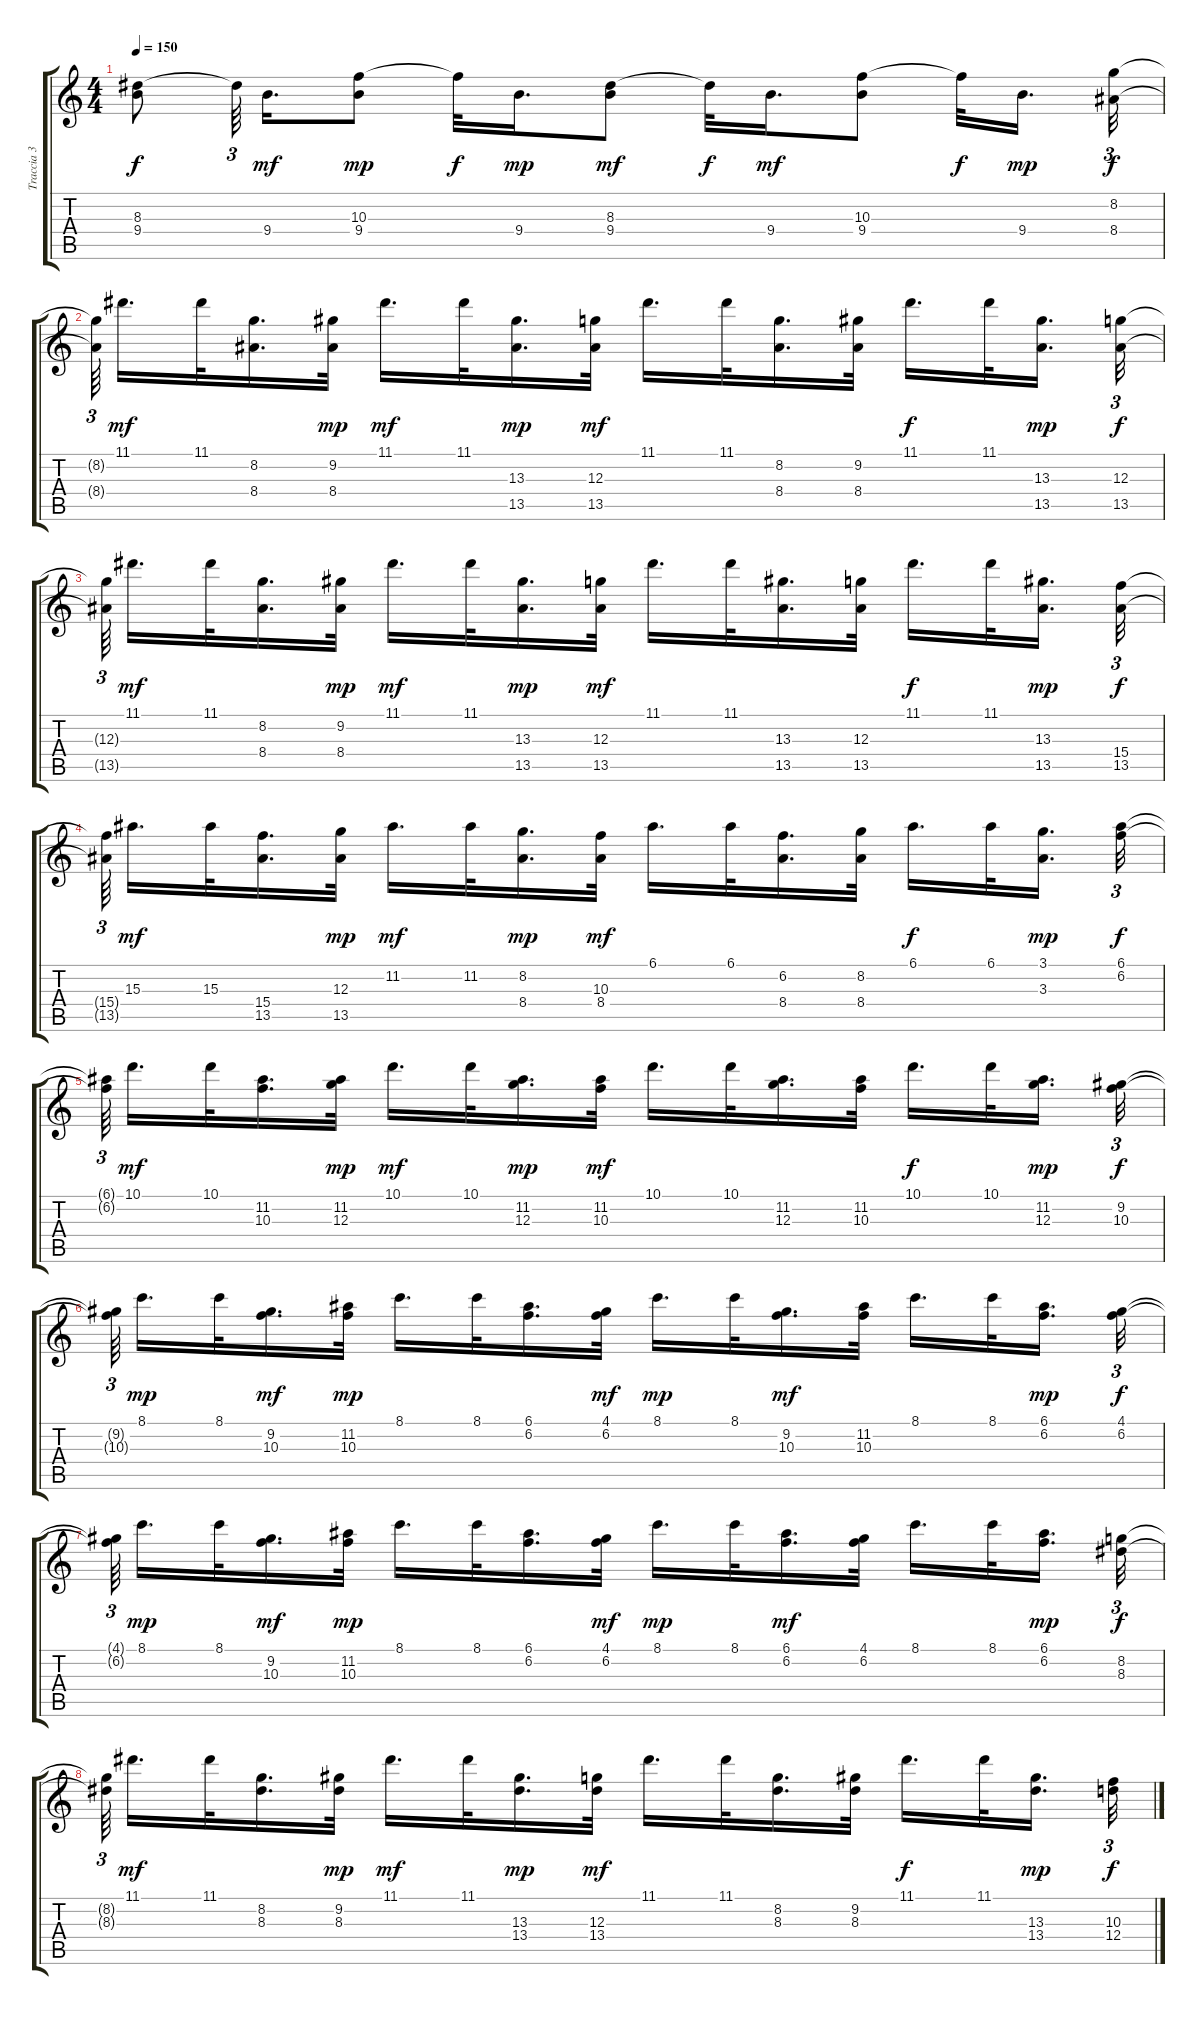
\track ("Traccia 3" "Traccia 3") {instrument overdrivenguitar}
\staff {score tabs}
\tuning (E4 B3 G3 D3 A2 E2) {hide}
\ts (4 4)
\tempo 150
\clef g2
\ks c
(8.3{t} 9.4{t}).8{dy f} 8.3{t}.64{tu (3 2)} 9.4.16{d dy mf} (10.3 9.4).8{dy mp} 10.3{t}.32{dy f} 9.4.16{d dy mp} (8.3 9.4).8{dy mf} 8.3{t}.32{dy f} 9.4.16{d dy mf} (10.3 9.4).8 10.3{t}.32{dy f} 9.4.16{d dy mp} (8.2 8.4).32{tu (3 2) dy f} |
(8.2{t} 8.4{t}).64{tu (3 2)} 11.1.16{d dy mf} 11.1.32 (8.2 8.4).16{d} (9.2 8.4).32{dy mp} 11.1.16{d dy mf} 11.1.32 (13.3 13.5).16{d dy mp} (12.3 13.5).32{dy mf} 11.1.16{d} 11.1.32 (8.2 8.4).16{d} (9.2 8.4).32 11.1.16{d dy f} 11.1.32 (13.3 13.5).16{d dy mp} (12.3 13.5).32{tu (3 2) dy f} |
(12.3{t} 13.5{t}).64{tu (3 2)} 11.1.16{d dy mf} 11.1.32 (8.2 8.4).16{d} (9.2 8.4).32{dy mp} 11.1.16{d dy mf} 11.1.32 (13.3 13.5).16{d dy mp} (12.3 13.5).32{dy mf} 11.1.16{d} 11.1.32 (13.3 13.5).16{d} (12.3 13.5).32 11.1.16{d dy f} 11.1.32 (13.3 13.5).16{d dy mp} (15.4 13.5).32{tu (3 2) dy f} |
(15.4{t} 13.5{t}).64{tu (3 2)} 15.3.16{d dy mf} 15.3.32 (15.4 13.5).16{d} (12.3 13.5).32{dy mp} 11.2.16{d dy mf} 11.2.32 (8.2 8.4).16{d dy mp} (10.3 8.4).32{dy mf} 6.1.16{d} 6.1.32 (6.2 8.4).16{d} (8.2 8.4).32 6.1.16{d dy f} 6.1.32 (3.1 3.3).16{d dy mp} (6.1 6.2).32{tu (3 2) dy f} |
(6.1{t} 6.2{t}).64{tu (3 2)} 10.1.16{d dy mf} 10.1.32 (11.2 10.3).16{d} (11.2 12.3).32{dy mp} 10.1.16{d dy mf} 10.1.32 (11.2 12.3).16{d dy mp} (11.2 10.3).32{dy mf} 10.1.16{d} 10.1.32 (11.2 12.3).16{d} (11.2 10.3).32 10.1.16{d dy f} 10.1.32 (11.2 12.3).16{d dy mp} (9.2 10.3).32{tu (3 2) dy f} |
(9.2{t} 10.3{t}).64{tu (3 2)} 8.1.16{d dy mp} 8.1.32 (9.2 10.3).16{d dy mf} (11.2 10.3).32{dy mp} 8.1.16{d} 8.1.32 (6.1 6.2).16{d} (4.1 6.2).32{dy mf} 8.1.16{d dy mp} 8.1.32 (9.2 10.3).16{d dy mf} (11.2 10.3).32 8.1.16{d} 8.1.32 (6.1 6.2).16{d dy mp} (4.1 6.2).32{tu (3 2) dy f} |
(4.1{t} 6.2{t}).64{tu (3 2)} 8.1.16{d dy mp} 8.1.32 (9.2 10.3).16{d dy mf} (11.2 10.3).32{dy mp} 8.1.16{d} 8.1.32 (6.1 6.2).16{d} (4.1 6.2).32{dy mf} 8.1.16{d dy mp} 8.1.32 (6.1 6.2).16{d dy mf} (4.1 6.2).32 8.1.16{d} 8.1.32 (6.1 6.2).16{d dy mp} (8.2 8.3).32{tu (3 2) dy f} |
(8.2{t} 8.3{t}).64{tu (3 2)} 11.1.16{d dy mf} 11.1.32 (8.2 8.3).16{d} (9.2 8.3).32{dy mp} 11.1.16{d dy mf} 11.1.32 (13.3 13.4).16{d dy mp} (12.3 13.4).32{dy mf} 11.1.16{d} 11.1.32 (8.2 8.3).16{d} (9.2 8.3).32 11.1.16{d dy f} 11.1.32 (13.3 13.4).16{d dy mp} (10.3 12.4).32{tu (3 2) dy f}
